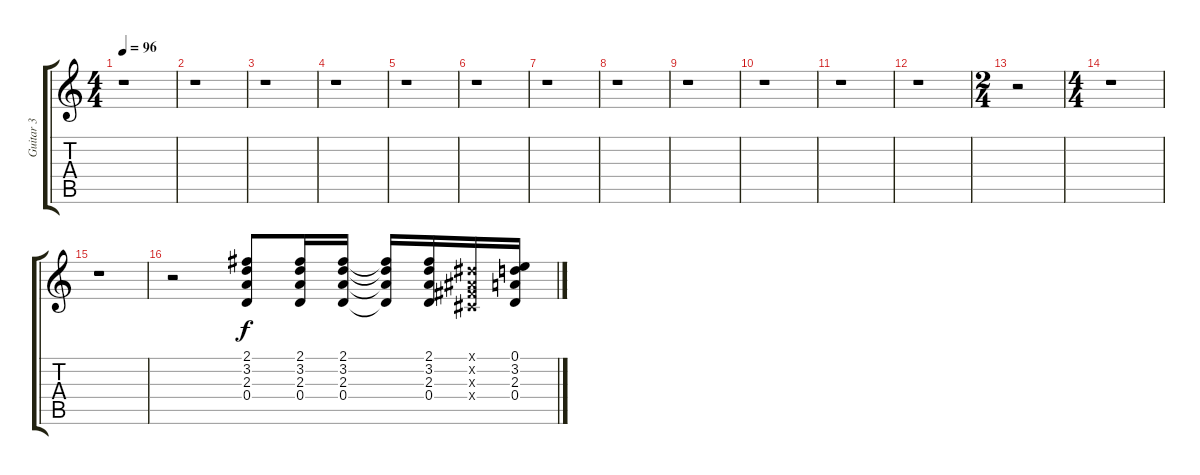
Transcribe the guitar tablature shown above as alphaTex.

\track ("Guitar 3" "Guitar 3") {instrument distortionguitar}
\staff {score tabs}
\tuning (E4 B3 G3 D3 A2 E2) {hide}
\ts (4 4)
\tempo 96
\clef g2
\ks c
r.1{dy f} |
r.1 |
r.1 |
r.1 |
r.1 |
r.1 |
r.1 |
r.1 |
r.1 |
r.1 |
r.1 |
r.1 |
\ts (2 4)
r.2 |
\ts (4 4)
r.1 |
r.1 |
r.2 (2.1 3.2 2.3 0.4).8 (2.1 3.2 2.3 0.4).16 (2.1 3.2 2.3 0.4).16 (2.1{t} 3.2{t} 2.3{t} 0.4{t}).16 (2.1 3.2 2.3 0.4).16 (-1.1{x} -1.2{x} -1.3{x} -1.4{x}).16 (0.1 3.2 2.3 0.4).16
